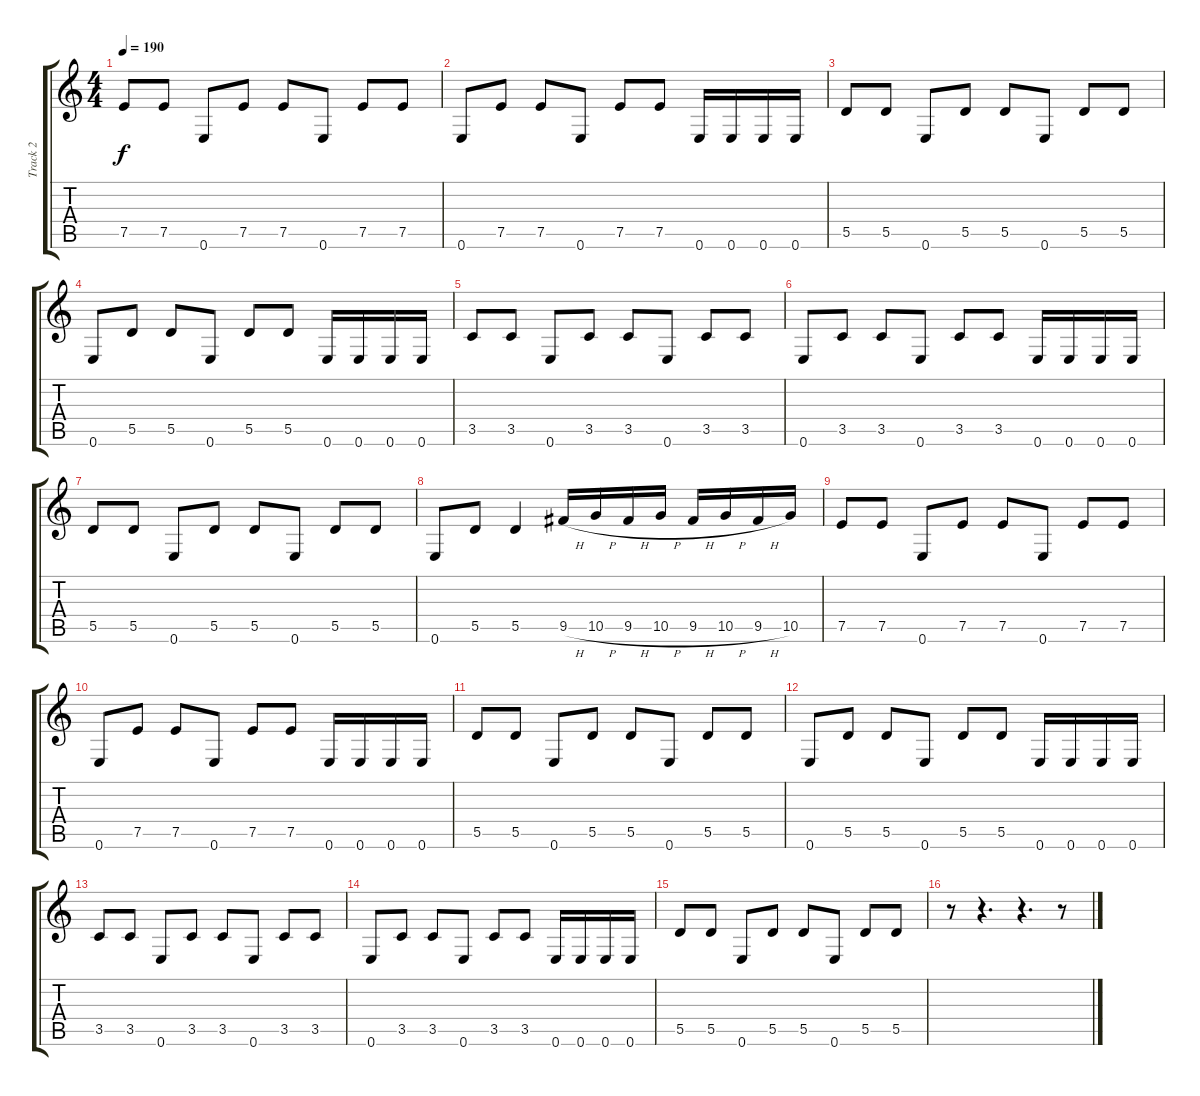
\track ("Track 2" "Track 2") {instrument distortionguitar}
\staff {score tabs}
\tuning (E4 B3 G3 D3 A2 E2) {hide}
\ts (4 4)
\tempo 190
\clef g2
\ks c
7.5.8{dy f instrument distortionguitar} 7.5.8 0.6.8 7.5.8 7.5.8 0.6.8 7.5.8 7.5.8 |
0.6.8 7.5.8 7.5.8 0.6.8 7.5.8 7.5.8 0.6.16 0.6.16 0.6.16 0.6.16 |
5.5.8 5.5.8 0.6.8 5.5.8 5.5.8 0.6.8 5.5.8 5.5.8 |
0.6.8 5.5.8 5.5.8 0.6.8 5.5.8 5.5.8 0.6.16 0.6.16 0.6.16 0.6.16 |
3.5.8 3.5.8 0.6.8 3.5.8 3.5.8 0.6.8 3.5.8 3.5.8 |
0.6.8 3.5.8 3.5.8 0.6.8 3.5.8 3.5.8 0.6.16 0.6.16 0.6.16 0.6.16 |
5.5.8 5.5.8 0.6.8 5.5.8 5.5.8 0.6.8 5.5.8 5.5.8 |
0.6.8 5.5.8 5.5.4 9.5{h}.16 10.5{h}.16 9.5{h}.16 10.5{h}.16 9.5{h}.16 10.5{h}.16 9.5{h}.16 10.5.16 |
7.5.8 7.5.8 0.6.8 7.5.8 7.5.8 0.6.8 7.5.8 7.5.8 |
0.6.8 7.5.8 7.5.8 0.6.8 7.5.8 7.5.8 0.6.16 0.6.16 0.6.16 0.6.16 |
5.5.8 5.5.8 0.6.8 5.5.8 5.5.8 0.6.8 5.5.8 5.5.8 |
0.6.8 5.5.8 5.5.8 0.6.8 5.5.8 5.5.8 0.6.16 0.6.16 0.6.16 0.6.16 |
3.5.8 3.5.8 0.6.8 3.5.8 3.5.8 0.6.8 3.5.8 3.5.8 |
0.6.8 3.5.8 3.5.8 0.6.8 3.5.8 3.5.8 0.6.16 0.6.16 0.6.16 0.6.16 |
5.5.8 5.5.8 0.6.8 5.5.8 5.5.8 0.6.8 5.5.8 5.5.8 |
r.8 r.4{d} r.4{d} r.8
